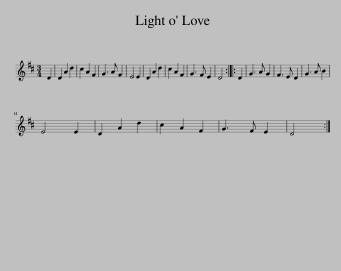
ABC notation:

X:1
L:1/8
M:3/4
I:linebreak $
K:D
V:1 treble
V:1
 D2 | D2 A2 d2 | c2 A2 F2 | G3 A F2 | E4 E2 | %5
 D2 A2 d2 | c2 A2 F2 | G3 F E2 | D4 :: D2 | %10
 G3 A G2 | F3 E D2 | G3 A B2 |$ E4 E2 | D2 A2 d2 | %15
 c2 A2 F2 | G3 F E2 | D4 :| %18
